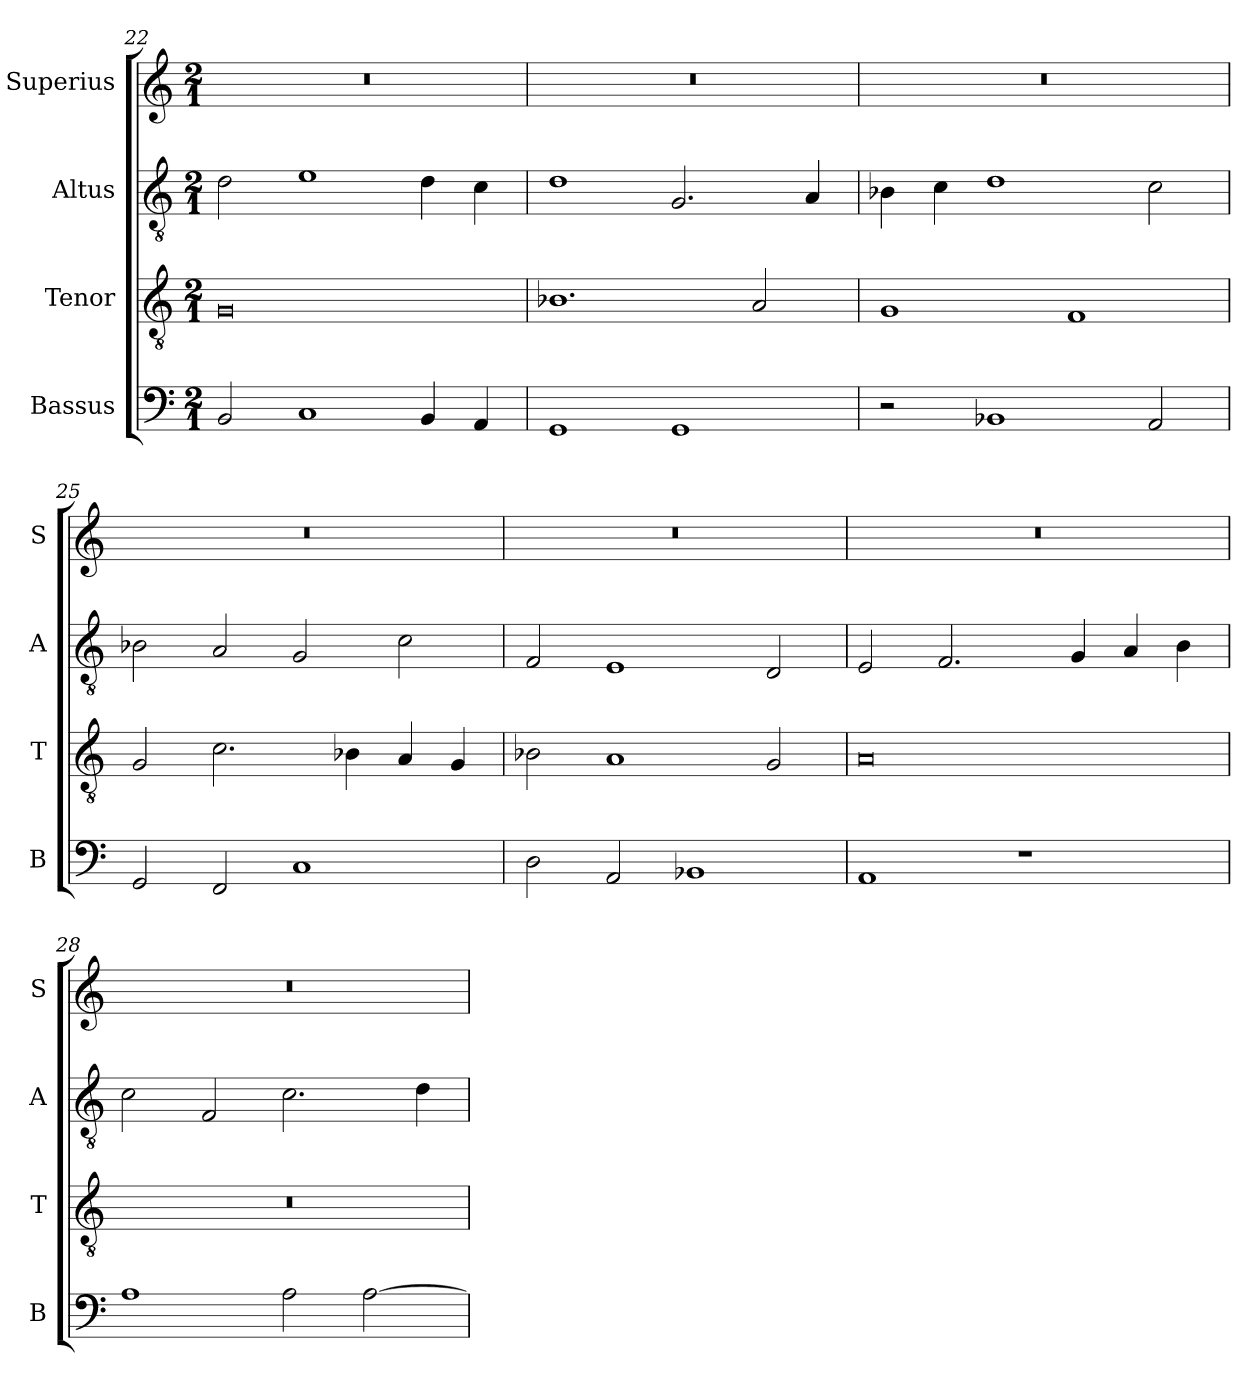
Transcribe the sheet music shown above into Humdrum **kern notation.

**kern	**kern	**kern	**kern
*part4	*part3	*part2	*part1
*staff4	*staff3	*staff2	*staff1
*I"Bassus	*I"Tenor	*I"Altus	*I"Superius
*I'B	*I'T	*I'A	*I'S
*clefF4	*clefGv2	*clefGv2	*clefG2
*k[]	*k[]	*k[]	*k[]
*M2/1	*M2/1	*M2/1	*M2/1
=22	=22	=22	=22
2BB/	0G	2d\	0r
1C	.	1e	.
4BB/	.	4d\	.
4AA/	.	4c\	.
=23	=23	=23	=23
1GG	1.B-X	1d	0r
1GG	.	2.G/	.
.	2A/	.	.
.	.	4A/	.
=24	=24	=24	=24
2r	1G	4B-X\	0r
.	.	4c\	.
1BB-X	.	1d	.
.	1F	.	.
2AA/	.	2c\	.
=25	=25	=25	=25
2GG/	2G/	2B-X\	0r
2FF/	2.c\	2A/	.
1C	.	2G/	.
.	4B-X\	.	.
.	4A/	2c\	.
.	4G/	.	.
=26	=26	=26	=26
2D\	2B-X\	2F/	0r
2AA/	1A	1E	.
1BB-X	.	.	.
.	2G/	2D/	.
=27	=27	=27	=27
1AA	0A	2E/	0r
.	.	2.F/	.
1r	.	.	.
.	.	4G/	.
.	.	4A/	.
.	.	4B\	.
=28	=28	=28	=28
1A	0r	2c\	0r
.	.	2F/	.
2A\	.	2.c\	.
[2A\	.	.	.
.	.	4d\	.
=	=	=	=
*-	*-	*-	*-
